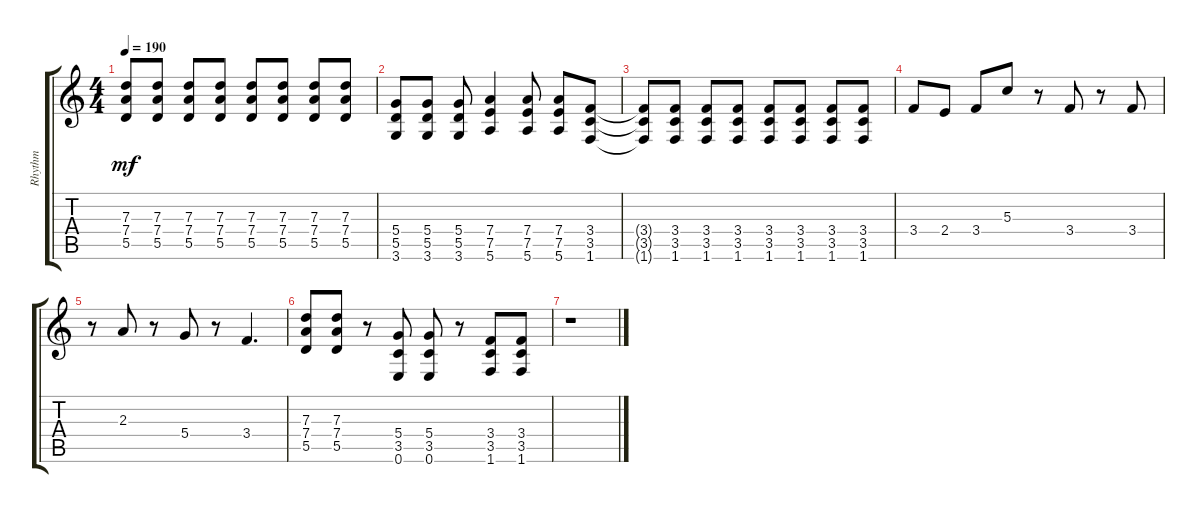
\track ("Rhythm" "Rhythm") {instrument distortionguitar}
\staff {score tabs}
\tuning (E4 B3 G3 D3 A2 E2) {hide}
\ts (4 4)
\tempo 190
\clef g2
\ks c
(7.3{t} 7.4{t} 5.5{t}).8{dy mf} (7.3 7.4 5.5).8 (7.3 7.4 5.5).8 (7.3 7.4 5.5).8 (7.3 7.4 5.5).8 (7.3 7.4 5.5).8 (7.3 7.4 5.5).8 (7.3 7.4 5.5).8 |
(5.4 5.5 3.6).8 (5.4 5.5 3.6).8 (5.4 5.5 3.6).8 (7.4 7.5 5.6).4 (7.4 7.5 5.6).8 (7.4 7.5 5.6).8 (3.4 3.5 1.6).8 |
(3.4{t} 3.5{t} 1.6{t}).8 (3.4 3.5 1.6).8 (3.4 3.5 1.6).8 (3.4 3.5 1.6).8 (3.4 3.5 1.6).8 (3.4 3.5 1.6).8 (3.4 3.5 1.6).8 (3.4 3.5 1.6).8 |
3.4.8 2.4.8 3.4.8 5.3.8 r.8 3.4.8 r.8 3.4.8 |
r.8 2.3.8 r.8 5.4.8 r.8 3.4.4{d} |
(7.3 7.4 5.5).8 (7.3 7.4 5.5).8 r.8 (5.4 3.5 0.6).8 (5.4 3.5 0.6).8 r.8 (3.4 3.5 1.6).8 (3.4 3.5 1.6).8 |
r.1
